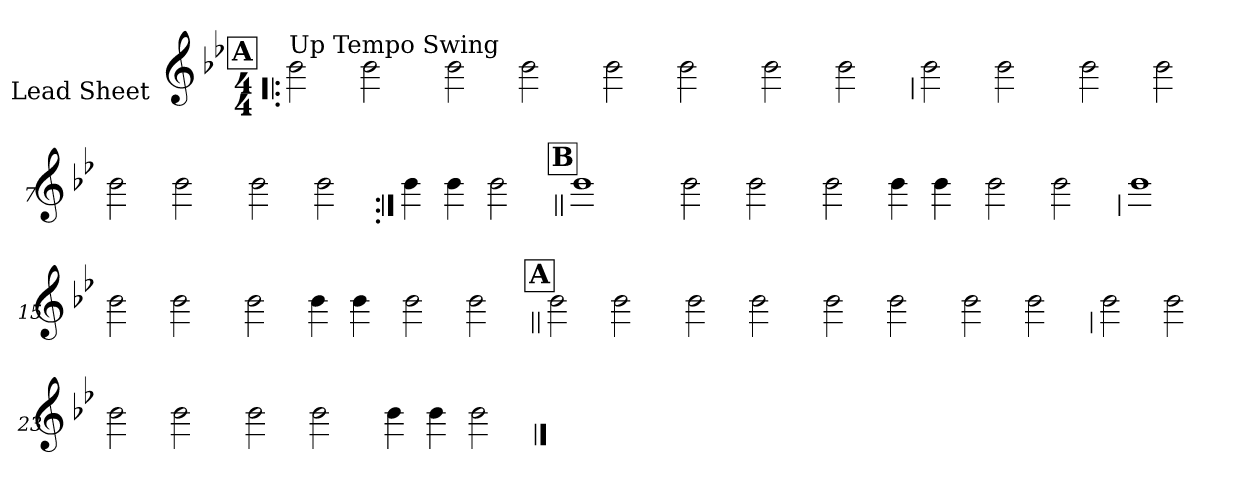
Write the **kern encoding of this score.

**kern
*part1
*staff1
*I"Lead Sheet
*stria0
*clefG2
*k[b-e-]
*B-:
*M4/4
!!LO:REH:place=s1:a:t=A
=1!|:
!LO:TX:a:t=Up Tempo Swing
2b-
2b-
=2-
2b-
2b-
=3-
2b-
2b-
=4-
2b-
2b-
!!LO:LB:g=z
=5
2b-
2b-
=6-
2b-
2b-
=7-
2b-
2b-
=8-
2b-
2b-
!!LO:LB:g=z
=9:|!
4b-
4b-
2b-
!!LO:LB:g=z
!!LO:REH:place=s1:a:t=B
=10||
1b-
=11-
2b-
2b-
=12-
2b-
4b-
4b-
=13-
2b-
2b-
!!LO:LB:g=z
=14
1b-
=15-
2b-
2b-
=16-
2b-
4b-
4b-
=17-
2b-
2b-
!!LO:LB:g=z
!!LO:REH:place=s1:a:t=A
=18||
2b-
2b-
=19-
2b-
2b-
=20-
2b-
2b-
=21-
2b-
2b-
!!LO:LB:g=z
=22
2b-
2b-
=23-
2b-
2b-
=24-
2b-
2b-
=25-
4b-
4b-
2b-
==
*-
